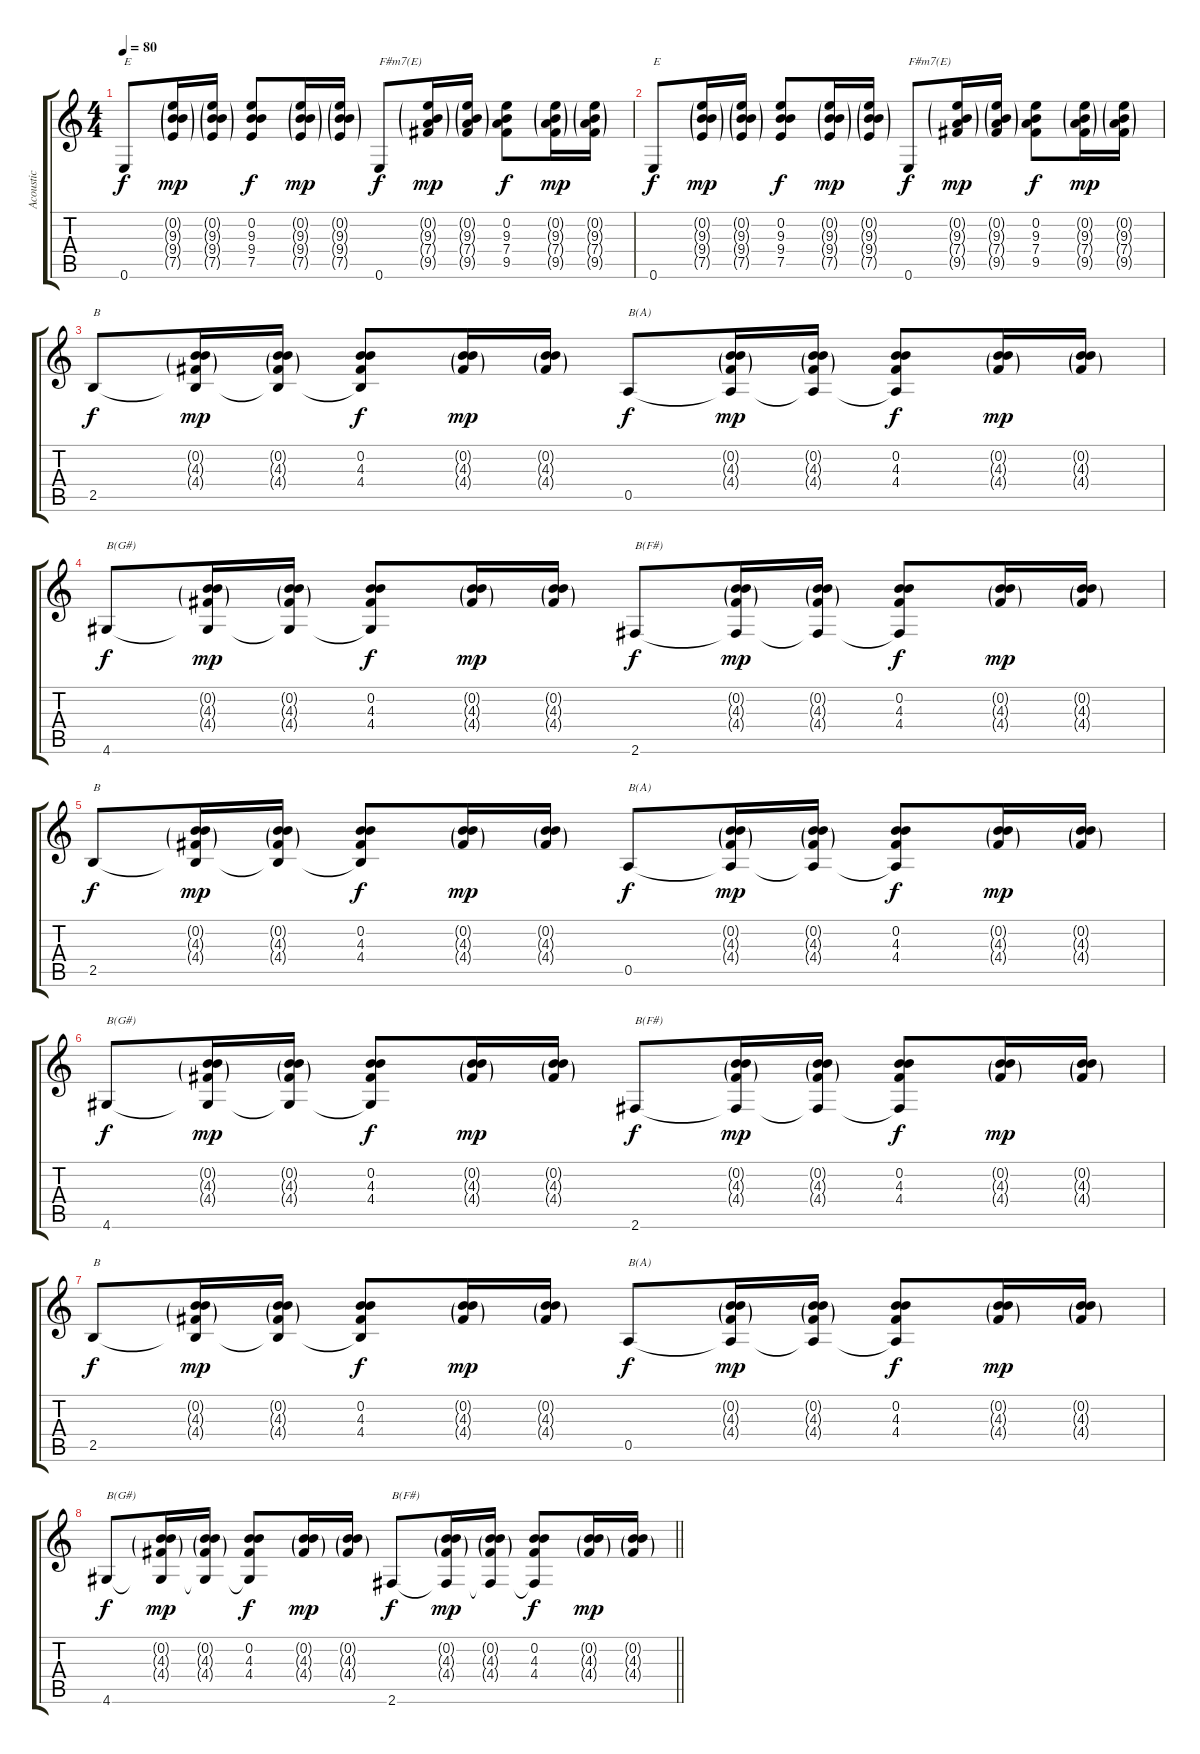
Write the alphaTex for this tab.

\track ("Acoustic" "Acoustic") {instrument acousticguitarsteel}
\staff {score tabs}
\tuning (E4 B3 G3 D3 A2 E2) {hide}
\ts (4 4)
\tempo 80
\clef g2
\ks c
0.6.8{txt "E" dy f} (0.2{g} 9.3{g} 9.4{g} 7.5{g}).16{dy mp} (0.2{g} 9.3{g} 9.4{g} 7.5{g}).16 (0.2 9.3 9.4 7.5).8{dy f} (0.2{g} 9.3{g} 9.4{g} 7.5{g}).16{dy mp} (0.2{g} 9.3{g} 9.4{g} 7.5{g}).16 0.6.8{txt "F#m7(E)" dy f} (0.2{g} 9.3{g} 7.4{g} 9.5{g}).16{dy mp} (0.2{g} 9.3{g} 7.4{g} 9.5{g}).16 (0.2 9.3 7.4 9.5).8{dy f} (0.2{g} 9.3{g} 7.4{g} 9.5{g}).16{dy mp} (0.2{g} 9.3{g} 7.4{g} 9.5{g}).16 |
0.6.8{txt "E" dy f} (0.2{g} 9.3{g} 9.4{g} 7.5{g}).16{dy mp} (0.2{g} 9.3{g} 9.4{g} 7.5{g}).16 (0.2 9.3 9.4 7.5).8{dy f} (0.2{g} 9.3{g} 9.4{g} 7.5{g}).16{dy mp} (0.2{g} 9.3{g} 9.4{g} 7.5{g}).16 0.6.8{txt "F#m7(E)" dy f} (0.2{g} 9.3{g} 7.4{g} 9.5{g}).16{dy mp} (0.2{g} 9.3{g} 7.4{g} 9.5{g}).16 (0.2 9.3 7.4 9.5).8{dy f} (0.2{g} 9.3{g} 7.4{g} 9.5{g}).16{dy mp} (0.2{g} 9.3{g} 7.4{g} 9.5{g}).16 |
2.5.8{txt "B" dy f} (0.2{g} 4.3{g} 4.4{g} 2.5{t}).16{dy mp} (0.2{g} 4.3{g} 4.4{g} 2.5{t}).16 (0.2 4.3 4.4 2.5{t}).8{dy f} (0.2{g} 4.3{g} 4.4{g}).16{dy mp} (0.2{g} 4.3{g} 4.4{g}).16 0.5.8{txt "B(A)" dy f} (0.2{g} 4.3{g} 4.4{g} 0.5{t}).16{dy mp} (0.2{g} 4.3{g} 4.4{g} 0.5{t}).16 (0.2 4.3 4.4 0.5{t}).8{dy f} (0.2{g} 4.3{g} 4.4{g}).16{dy mp} (0.2{g} 4.3{g} 4.4{g}).16 |
4.6.8{txt "B(G#)" dy f} (0.2{g} 4.3{g} 4.4{g} 4.6{t}).16{dy mp} (0.2{g} 4.3{g} 4.4{g} 4.6{t}).16 (0.2 4.3 4.4 4.6{t}).8{dy f} (0.2{g} 4.3{g} 4.4{g}).16{dy mp} (0.2{g} 4.3{g} 4.4{g}).16 2.6.8{txt "B(F#)" dy f} (0.2{g} 4.3{g} 4.4{g} 2.6{t}).16{dy mp} (0.2{g} 4.3{g} 4.4{g} 2.6{t}).16 (0.2 4.3 4.4 2.6{t}).8{dy f} (0.2{g} 4.3{g} 4.4{g}).16{dy mp} (0.2{g} 4.3{g} 4.4{g}).16 |
2.5.8{txt "B" dy f} (0.2{g} 4.3{g} 4.4{g} 2.5{t}).16{dy mp} (0.2{g} 4.3{g} 4.4{g} 2.5{t}).16 (0.2 4.3 4.4 2.5{t}).8{dy f} (0.2{g} 4.3{g} 4.4{g}).16{dy mp} (0.2{g} 4.3{g} 4.4{g}).16 0.5.8{txt "B(A)" dy f} (0.2{g} 4.3{g} 4.4{g} 0.5{t}).16{dy mp} (0.2{g} 4.3{g} 4.4{g} 0.5{t}).16 (0.2 4.3 4.4 0.5{t}).8{dy f} (0.2{g} 4.3{g} 4.4{g}).16{dy mp} (0.2{g} 4.3{g} 4.4{g}).16 |
4.6.8{txt "B(G#)" dy f} (0.2{g} 4.3{g} 4.4{g} 4.6{t}).16{dy mp} (0.2{g} 4.3{g} 4.4{g} 4.6{t}).16 (0.2 4.3 4.4 4.6{t}).8{dy f} (0.2{g} 4.3{g} 4.4{g}).16{dy mp} (0.2{g} 4.3{g} 4.4{g}).16 2.6.8{txt "B(F#)" dy f} (0.2{g} 4.3{g} 4.4{g} 2.6{t}).16{dy mp} (0.2{g} 4.3{g} 4.4{g} 2.6{t}).16 (0.2 4.3 4.4 2.6{t}).8{dy f} (0.2{g} 4.3{g} 4.4{g}).16{dy mp} (0.2{g} 4.3{g} 4.4{g}).16 |
2.5.8{txt "B" dy f} (0.2{g} 4.3{g} 4.4{g} 2.5{t}).16{dy mp} (0.2{g} 4.3{g} 4.4{g} 2.5{t}).16 (0.2 4.3 4.4 2.5{t}).8{dy f} (0.2{g} 4.3{g} 4.4{g}).16{dy mp} (0.2{g} 4.3{g} 4.4{g}).16 0.5.8{txt "B(A)" dy f} (0.2{g} 4.3{g} 4.4{g} 0.5{t}).16{dy mp} (0.2{g} 4.3{g} 4.4{g} 0.5{t}).16 (0.2 4.3 4.4 0.5{t}).8{dy f} (0.2{g} 4.3{g} 4.4{g}).16{dy mp} (0.2{g} 4.3{g} 4.4{g}).16 |
\barLineRight lightlight
4.6.8{txt "B(G#)" dy f} (0.2{g} 4.3{g} 4.4{g} 4.6{t}).16{dy mp} (0.2{g} 4.3{g} 4.4{g} 4.6{t}).16 (0.2 4.3 4.4 4.6{t}).8{dy f} (0.2{g} 4.3{g} 4.4{g}).16{dy mp} (0.2{g} 4.3{g} 4.4{g}).16 2.6.8{txt "B(F#)" dy f} (0.2{g} 4.3{g} 4.4{g} 2.6{t}).16{dy mp} (0.2{g} 4.3{g} 4.4{g} 2.6{t}).16 (0.2 4.3 4.4 2.6{t}).8{dy f} (0.2{g} 4.3{g} 4.4{g}).16{dy mp} (0.2{g} 4.3{g} 4.4{g}).16
